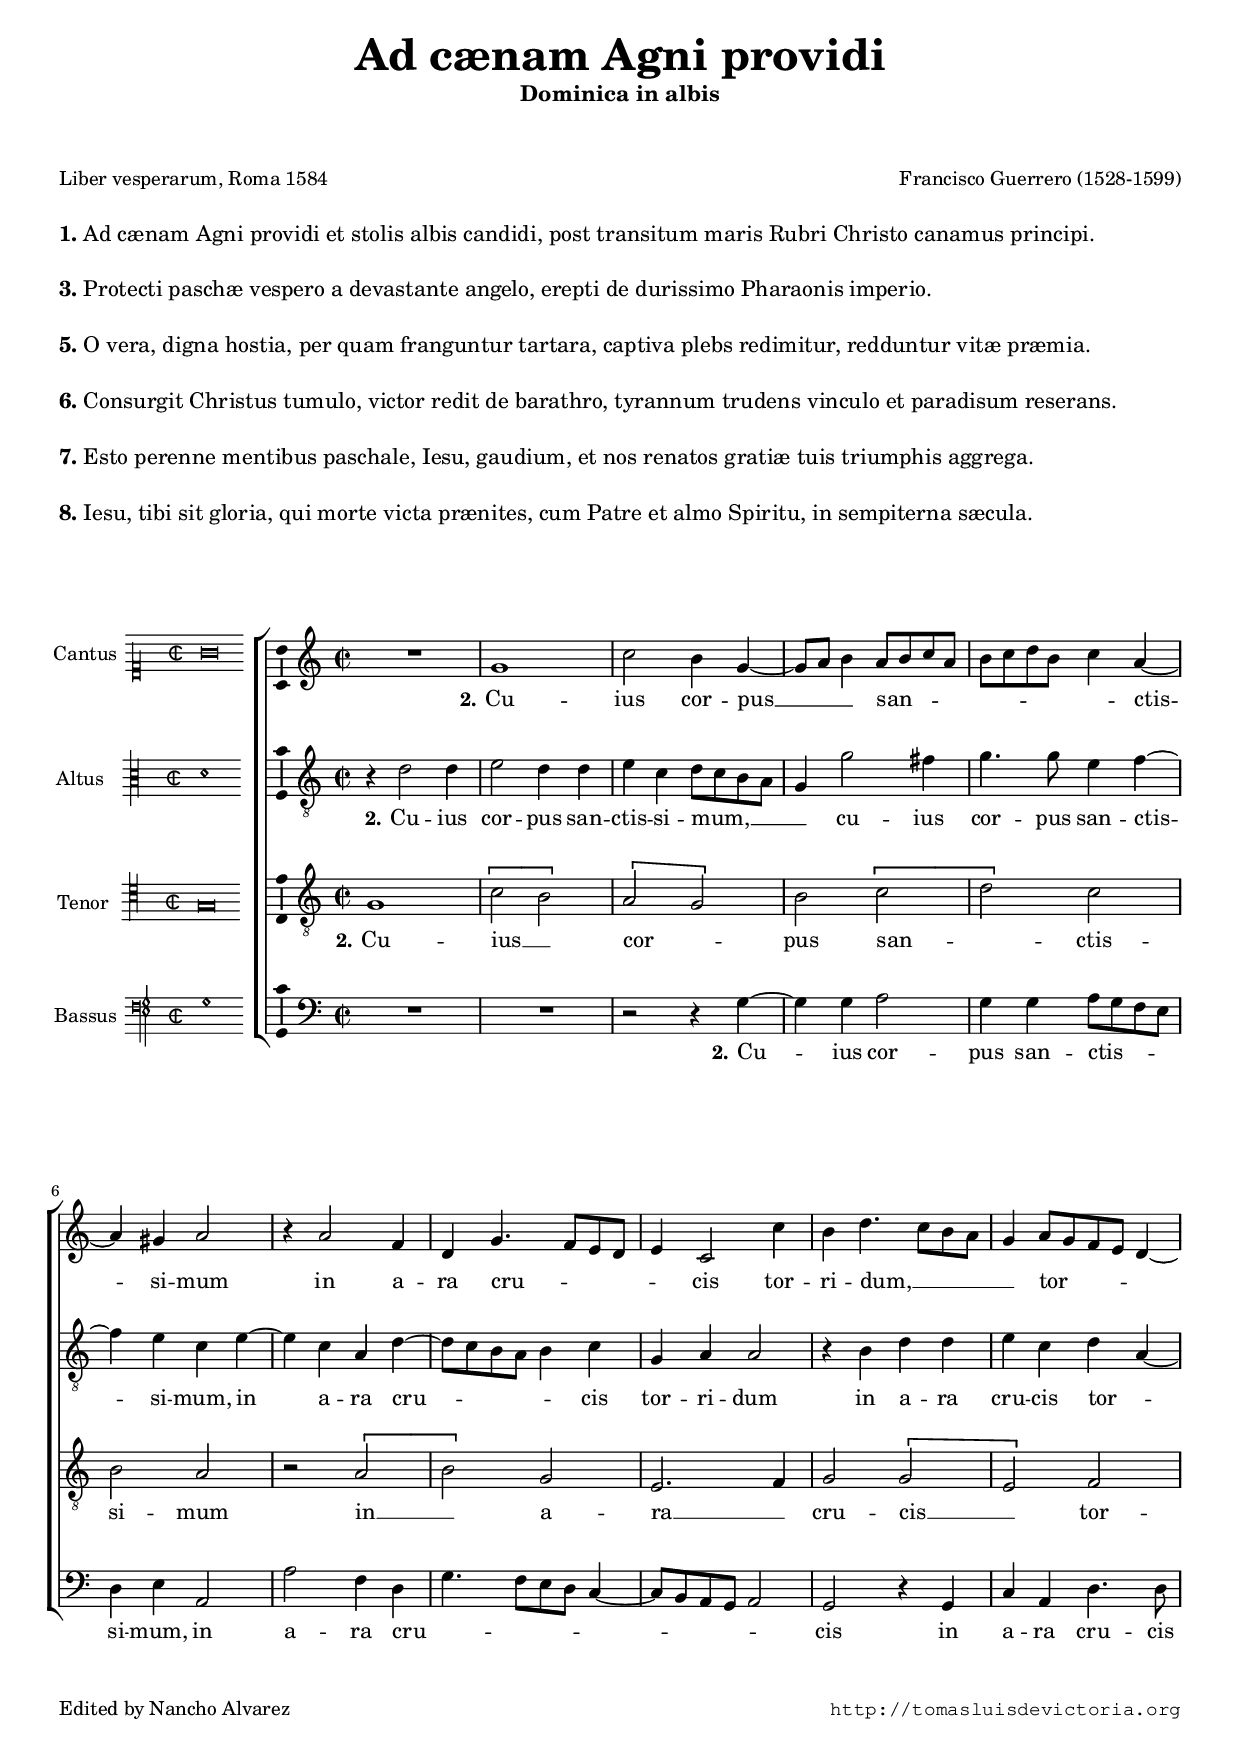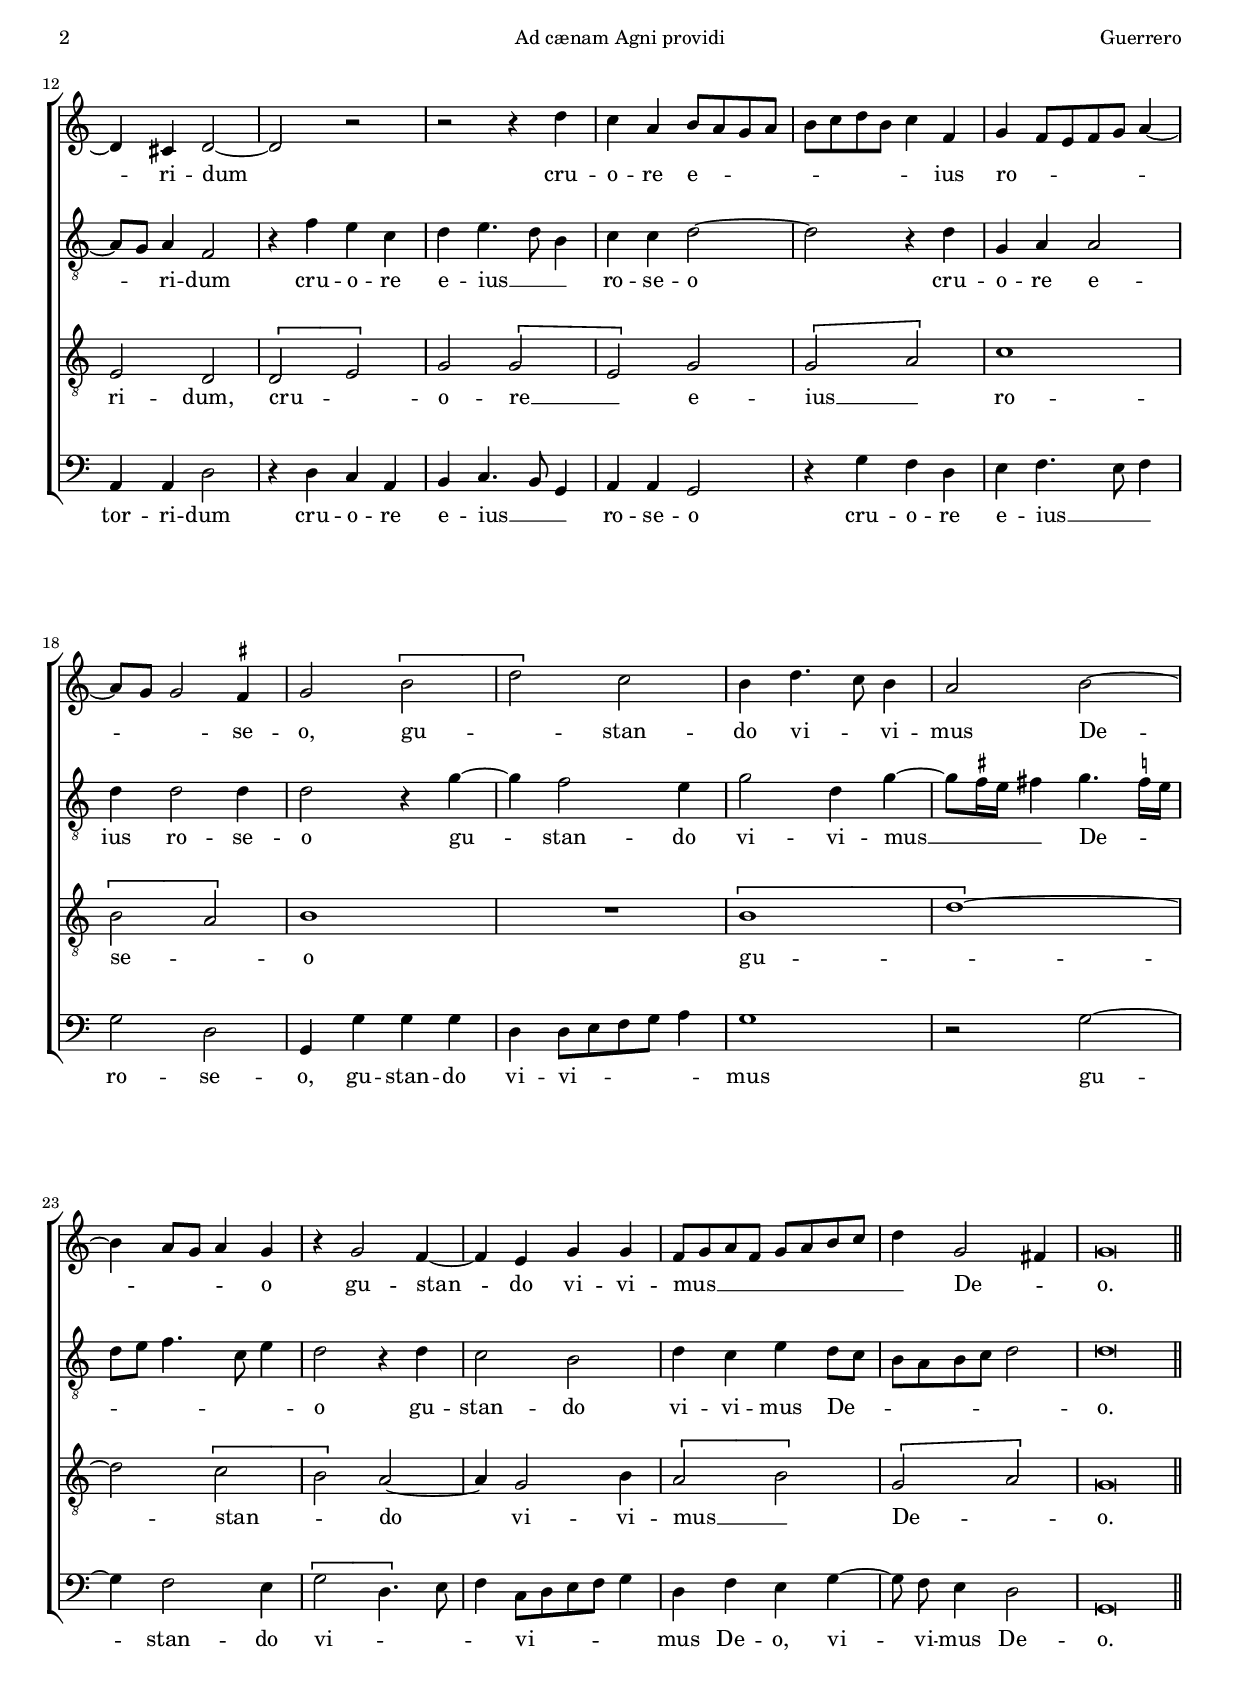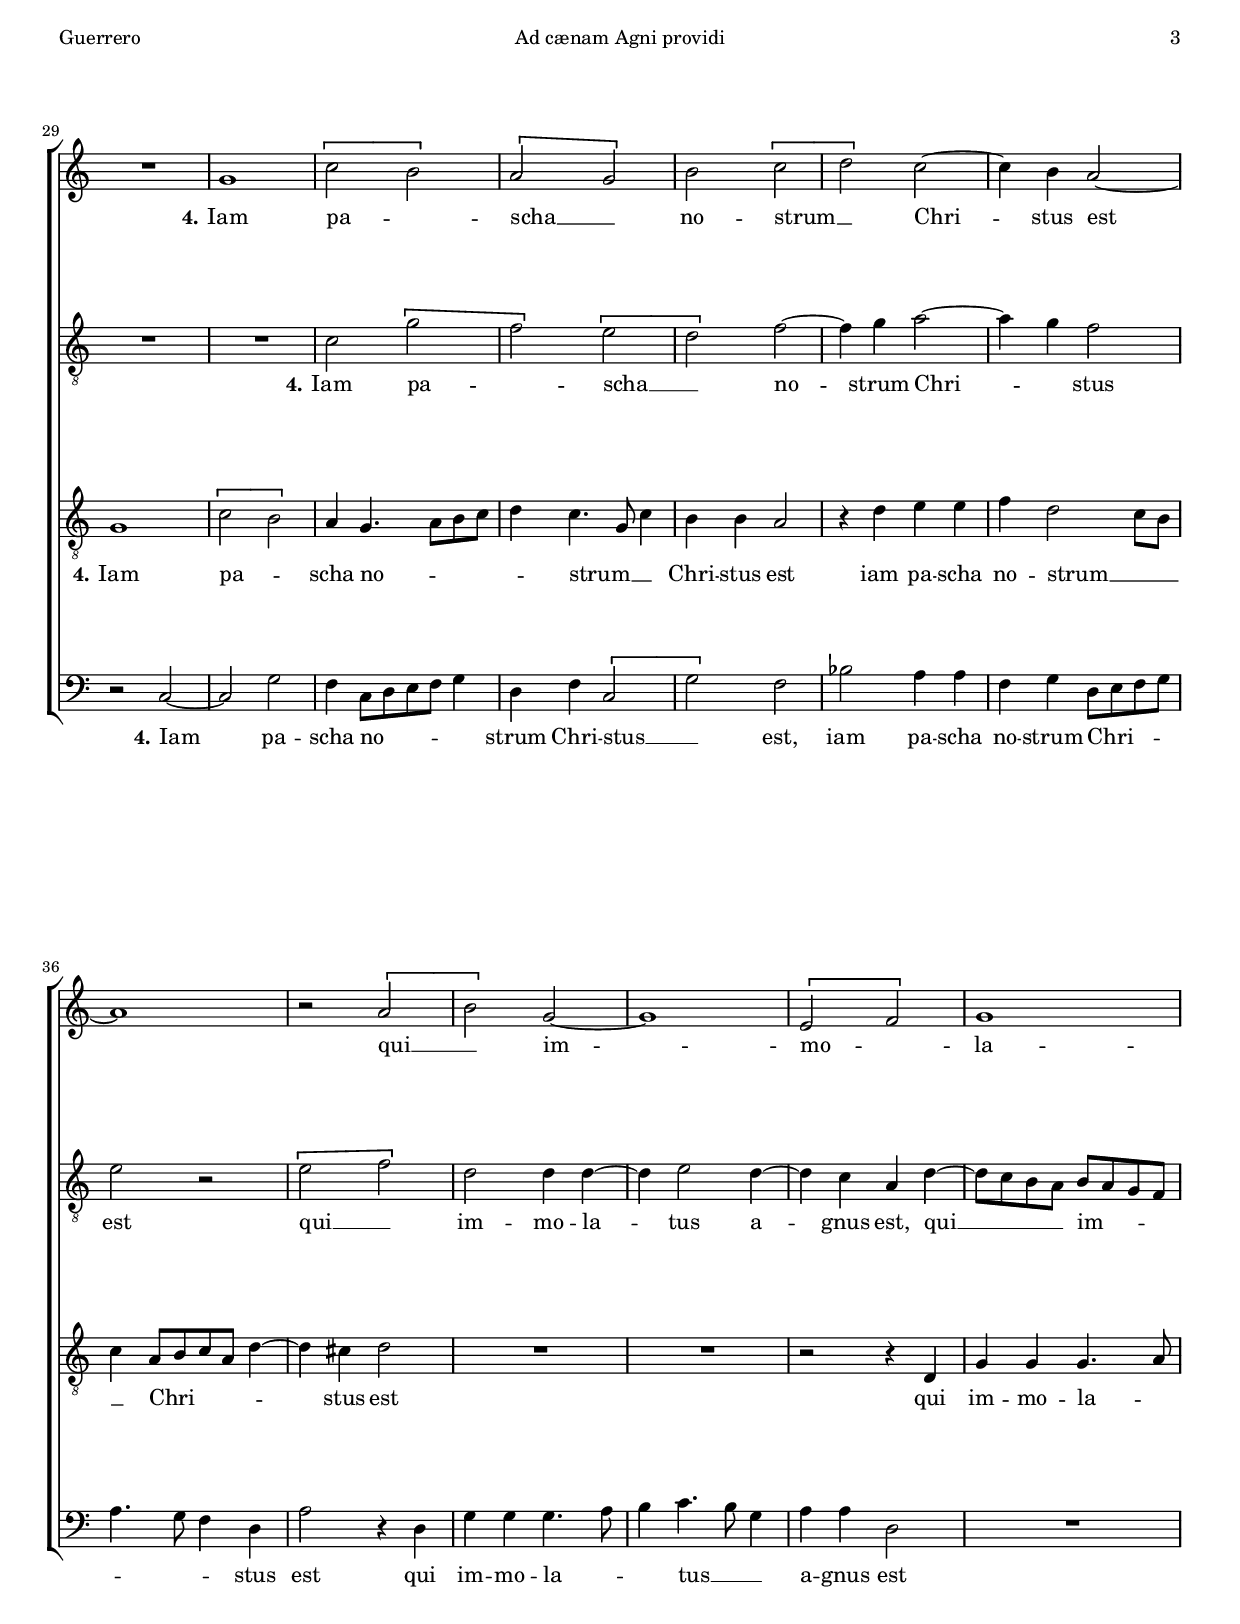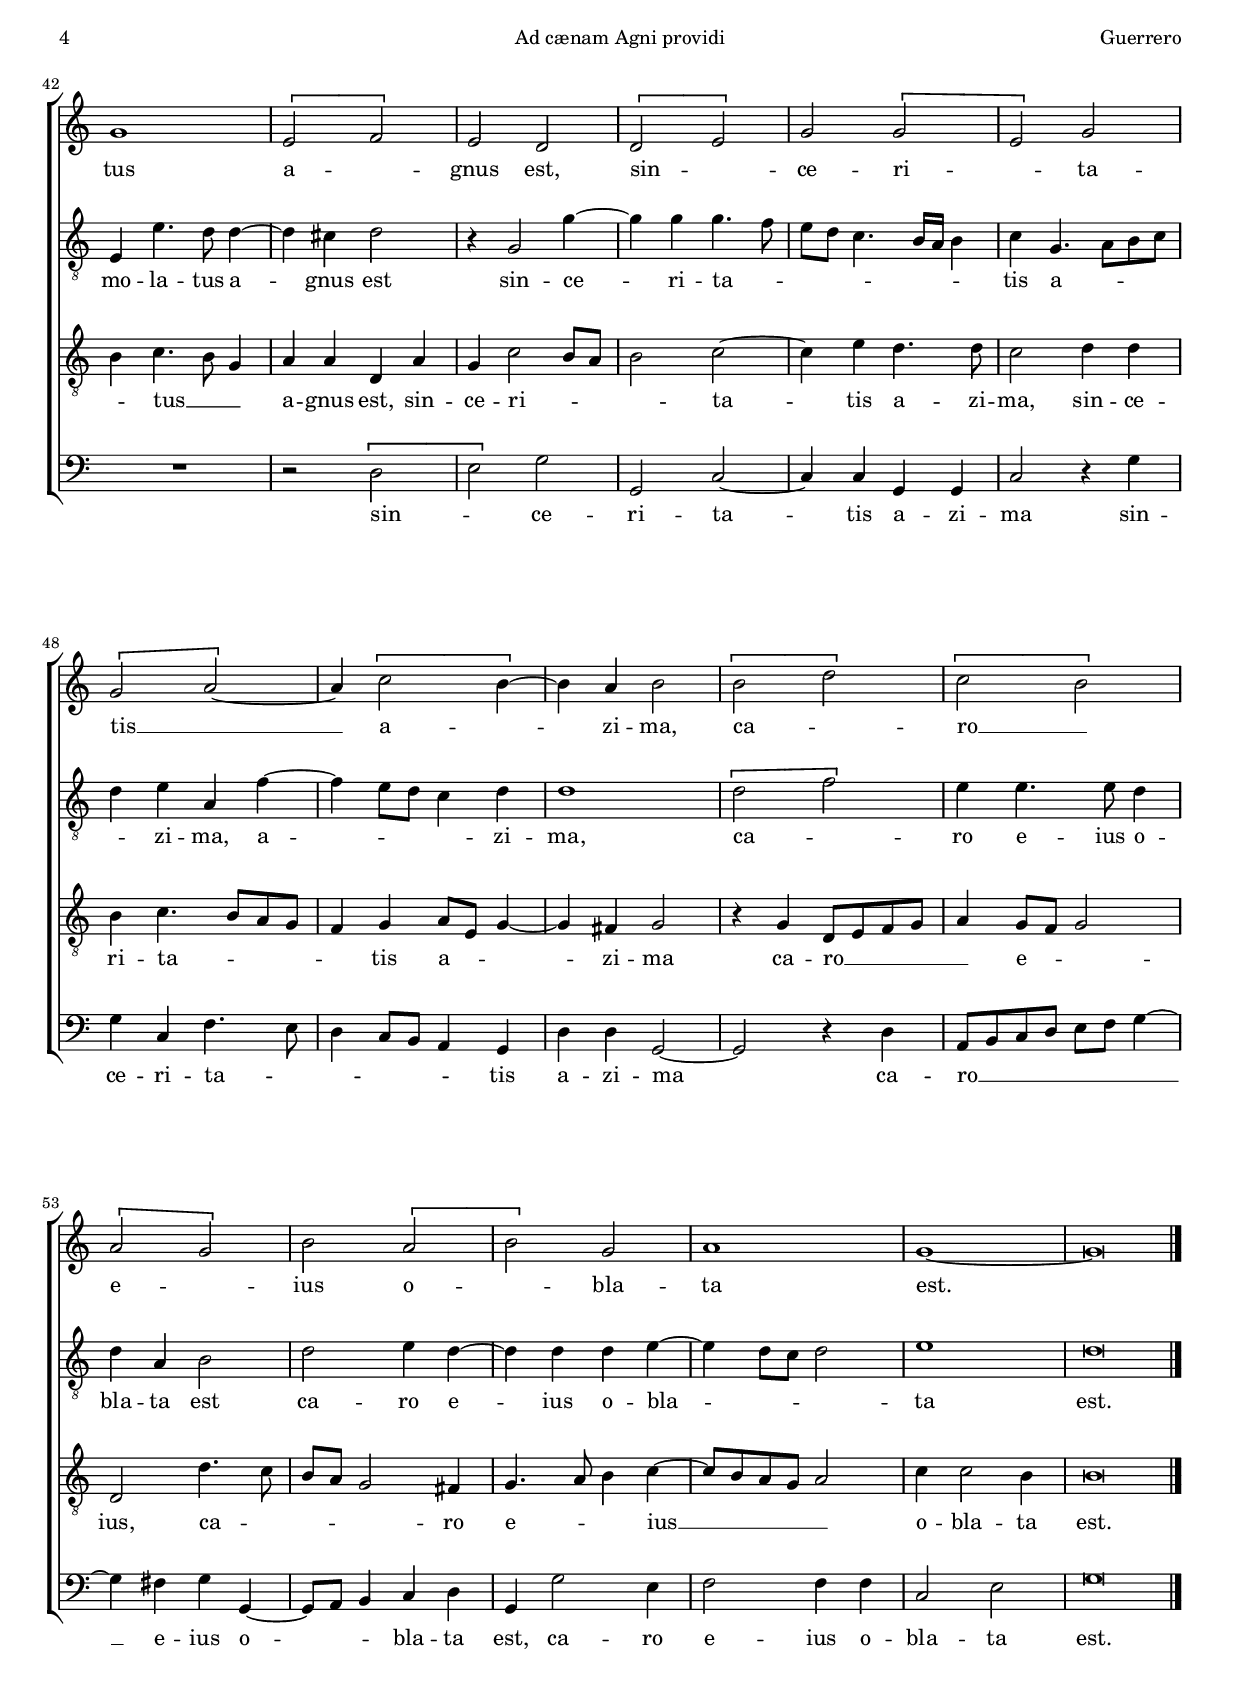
\version "2.18.0"

#(set-default-paper-size "a4")
#(set-global-staff-size 17.0)
#(ly:set-option 'point-and-click #f)
%mobile -s15.5 -i3.0

italicas=\override LyricText.font-shape = #'italic
rectas=\override LyricText.font-shape = #'upright
ss=\once \set suggestAccidentals = ##t
incipitwidth = 20

htitle="Ad cænam Agni providi"
hcomposer="Guerrero"

\header {
	title=\markup{\fontsize #3 "Ad cænam Agni providi"}
	subtitle="Dominica in albis"
	subsubtitle=\markup{\null \vspace #2 }
	composer="Francisco Guerrero (1528-1599)"
        pdfauthor=\composer
	poet=\markup{"Liber vesperarum, Roma 1584"}
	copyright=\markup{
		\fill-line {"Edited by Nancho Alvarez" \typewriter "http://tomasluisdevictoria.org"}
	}
%	tagline=""
}
%tablet \markup{\null \vspace #4 }
\markup{\null \vspace #1 }
\markup{\larger
\line{\bold "1." "Ad cænam Agni providi et stolis albis candidi, post transitum maris Rubri Christo canamus principi."}} 
\markup{\null \vspace #1 }
\markup{\larger
\line{\bold "3." "Protecti paschæ vespero a devastante angelo, erepti de durissimo Pharaonis imperio."}}
\markup{\null \vspace #1 }
\markup{\larger
\line{\bold "5." "O vera, digna hostia, per quam franguntur tartara, captiva plebs redimitur, redduntur vitæ præmia."}}
\markup{\null \vspace #1 }
\markup{\larger
\line{\bold "6." "Consurgit Christus tumulo, victor redit de barathro, tyrannum trudens vinculo et paradisum reserans."}}
\markup{\null \vspace #1 }
\markup{\larger
\line{\bold "7." "Esto perenne mentibus paschale, Iesu, gaudium, et nos renatos gratiæ tuis triumphis aggrega."}}
\markup{\null \vspace #1 }
\markup{\larger
\line{\bold "8." "Iesu, tibi sit gloria, qui morte victa prænites, cum Patre et almo Spiritu, in sempiterna sæcula."}}
\markup{\null \vspace #1 }
%faltan estrofas de polifonia? 

%tablet \pageBreak

global={\key c \major \time 2/2 \skip 1*28 \bar "||" \pageBreak
				\skip 1*30 \bar "|." }

cantus=\relative c''{
	R1
	g1
	c2 b4 g ~
	g8 a b4 a8 b c a
	b c d b c4 a ~
	a gis a2
	r4 a2 f4
	d g4. f8 e d
	e4 c2 c'4
	b d4. c8 b a
	g4 a8[ g f e] d4 ~
	d cis d2 ~
	d r
	r r4 d'
	c a b8 a g a
	b c d b c4 f,
	g f8[ e f g] a4 ~
	a8 g g2 \ss fis4
	g2 \[b
	d\] c
	b4 d4. c8 b4
	a2 b ~
	b4 a8 g a4 g
	r4 g2 f4 ~
	f e g g
	f8 g a f g a b c
	d4 g,2 fis4
	g\breve*1/2
	R1
	g1
	\[c2 b\]
	\[a2 g\]
	b \[c
	d\] c ~
	c4 b a2 ~
	a1
	r2 \[a
	b\] g ~
	g1
	\[e2 f\]
	g1 g
	\[e2 f\]
	e2 d
	\[d e\]
	g \[g
	e\] g
	\[g a ~ \]
	a4 \[c2 b4 ~ \]
	b4 a b2
	\[b2 d\]
	\[c2 b\]
	\[a g\]
	b \[a
	b\] g
	a1
	g ~
	g\breve*1/2
}

altus=\relative c'{
	r4 d2 d4
	e2 d4 d
	e c d8 c b a
	g4 g'2 fis4
	g4. g8 e4 f ~
	f e c e ~
	e c a d ~
	d8 c b a b4 c
	g a a2
	r4 b d d
	e c d a ~
	a8 g a4 f2
	r4 f'e c 
	d e4. d8 b4
	c4 c d2 ~
	d r4 d
	g, a a2
	d4 d2 d4
	d2 r4 g ~
	g f2 e4
	g2 d4 g ~
	g8 \ss fis16 e fis!4 g4. \ss f16 e
	d8 e f4. c8 e4
	d2 r4 d
	c2 b
	d4 c e d8 c 
	b a b c d2
	d\breve*1/2
	R1*2
	c2 \[g'2
	f\] \[e 
	d\] f ~
	f4 g a2 ~
	a4 g f2
	e2 r
	\[e f\]
	d d4 d ~
	d e2 d4 ~
	d c a d ~
	d8 c b a b a g f
	e4 e'4. d8 d4 ~
	d cis d2
	r4 g,2 g'4 ~
	g g g4. f8
	e8 d c4. b16 a b4
	c g4. a8 b c
	d4 e a, f'4 ~
	f e8 d c4 d
	d1
	\[d2 f\]
	e4 e4. e8 d4
	d a b2
	d e4 d ~
	d d d e ~
	e d8 c d2
	e1
	d\breve*1/2
}

tenor=\relative c'{
	g1
	\[c2 b\]
	\[a g\]
	b \[c
	d\] c
	b a
	r \[a
	b\] g
	e2. f4
	g2 \[g
	e\] f
	e d
	\[d e\]
	g \[g
	e\] g
	\[g a\]
	c1
	\[b2 a\]
	b1
	R1
	\[b1
	d ~ \]
	d2 \[c 
	b\] a ~
	a4 g2 b4
	\[a2 b\]
	\[g a\]
	g\breve*1/2
	g1
	\[c2 b\]
	a4 g4. a8 b c
	d4 c4. g8 c4
	b4 b a2
	r4 d e e
	f d2 c8 b
	c4 a8[ b c a] d4 ~
	d cis d2
	R1*2
	r2 r4 d,
	g g g4. a8
	b4 c4. b8 g4
	a a d, a'
	g c2 b8 a
	b2 c ~
	c4 e d4. d8
	c2 d4 d
	b c4. b8 a g
	f4 g a8 e g4 ~
	g fis g2
	r4 g d8 e f g
	a4 g8 f g2
	d2 d'4. c8 
	b a g2 fis4
	g4. a8 b4 c ~
	c8 b a g a2
	c4 c2 b4
	b\breve*1/2
}

bassus=\relative c'{
	R1*2
	r2 r4 g ~
	g4 g a2
	g4 g a8 g f e
	d4 e a,2
	a'2 f4 d
	g4. f8[ e d] c4 ~
	c8 b a g a2
	g r4 g
	c a d4. d8
	a4 a d2
	r4 d c a
	b c4. b8 g4
	a a g2
	r4 g' f d
	e f4. e8 f4
	g2 d
	g,4 g' g g
	d d8[ e f g] a4
	g1
	r2 g ~
	g4 f2 e4
	\[g2 d4.\] e8
	f4 c8[ d e f] g4
	d f e g ~
	g8 \noBeam f e4 d2
	g,\breve*1/2
	r2 c ~
	c g'
	f4 c8[ d e f] g4
	d4 f \[c2
	g'\] f
	bes a4 a
	f g d8 e f g
	a4. g8 f4 d
	a'2 r4 d,
	g g g4. a8
	b4 c4. b8 g4
	a a d,2
	R1*2
	r2 \[d
	e\] g
	g, c ~
	c4 c g g
	c2 r4 g'
	g c, f4. e8 
	d4 c8 b a4 g
	d' d g,2 ~
	g r4 d'
	a8 b c d e f g4 ~
	g fis g g, ~
	g8 a b4 c d
	g, g'2 e4
	f2 f4 f
	c2 e
	g\breve*1/2
}

textocantus=\lyricmode{
\set stanza = "2."
Cu -- ius cor -- pus __ _ _ san -- _ _ _ _ _ _ _ _ ctis -- si -- mum
in a -- ra cru -- _ _ _ _ cis tor -- ri -- dum, __ _ _ _ _ 
tor -- _ _ _ _ ri -- dum
cru -- o -- re e -- _ _ _ _ _ _ _ _ ius ro -- _ _ _ _ _ _ _ se -- o,
gu -- _ stan -- do vi -- _ vi -- mus De -- _ _ _ o
gu -- stan -- do vi -- vi -- mus __ _ _ _ _ _ _ _ _ De -- _ o.
\set stanza = "4."
Iam pa -- _ scha __ _ no -- strum __ _ Chri -- stus est
qui __ _ im -- mo -- _ la -- tus a -- _ gnus est,
sin -- _ ce -- ri -- _ ta -- tis __ _ a -- _ zi -- ma,
ca -- _ ro __ _ e -- _ ius o -- _ bla -- ta est.
}

textoaltus=\lyricmode{
\set stanza = "2."
Cu -- ius cor -- pus san -- ctis -- si -- mum, __ _ _ _ _
cu -- ius cor -- pus san -- ctis -- si -- mum,
in a -- ra cru -- _ _ _ _ cis tor -- ri -- dum
in a -- ra cru -- cis tor -- _ _ ri -- dum
cru -- o -- re e -- ius __ _ _ ro -- se -- o
cru -- o -- re e -- ius ro -- se -- o
gu -- stan -- do vi -- vi -- mus __ _ _ _ De -- _ _ _ _ _ _ _ o
gu -- stan -- do vi -- vi -- mus De -- _ _ _ _ _ _ o.
\set stanza = "4."
Iam pa -- _ scha __ _ no -- strum Chri -- _ stus est
qui __ _ im -- mo -- la -- tus a -- gnus est,
qui __ _ _ _ im -- _ _ _ mo -- la -- tus a -- gnus est
sin -- ce -- ri -- ta -- _ _ _ _ _ _ _ tis a -- _ _ _ _ zi -- ma,
a -- _ _ _ zi -- ma,
ca -- _ ro e -- ius o -- bla -- ta est
ca -- ro e -- ius o -- bla -- _ _ _ ta est.
}

textotenor=\lyricmode{
\set stanza = "2."
Cu -- ius __ _ cor -- _ pus san -- _ ctis -- si -- mum
in __ _ a -- ra __ _ cru -- cis __ _ tor -- ri -- dum,
cru -- _ o -- re __ _ e -- ius __ _ ro -- se -- _ o
gu -- _ stan -- _ do vi -- vi -- mus __ _ De -- _ o.
\set stanza = "4."
Iam pa -- _ scha no -- _ _ _ _ strum __ _ _ Chri -- stus est
iam pa -- scha no -- strum __ _ _ _ Chri -- _ _ _ _ stus est
qui im -- mo -- la -- _ _ tus __ _ _ a -- gnus est,
sin -- ce -- ri -- _ _ _ ta -- tis a -- zi -- ma,
sin -- ce -- ri -- ta -- _ _ _ _ tis a -- _ _ zi -- ma
ca -- ro __ _ _ _ _ e -- _ _ ius,
ca -- _ _ _ _ ro e -- _ _ ius __ _ _ _ _ o -- bla -- ta est.
}

textobassus=\lyricmode{
\set stanza = "2."
Cu -- ius cor -- pus san -- ctis -- _ _ _ si -- mum,
in a -- ra cru -- _ _ _ _ _ _ _ _ _ cis
in a -- ra cru -- cis tor -- ri -- dum
cru -- o -- re e -- ius __ _ _ ro -- se -- o
cru -- o -- re e -- ius __ _ _ ro -- se -- o,
gu -- stan -- do vi -- vi -- _ _ _ _ mus
gu -- stan -- do vi -- _ _ _ vi -- _ _ _ _ mus De -- o,
vi -- vi -- mus De -- o.
\set stanza = "4."
Iam pa -- scha no -- _ _ _ _ strum Chri -- stus __ _ est,
iam pa -- scha no -- strum Chri -- _ _ _ _ _ _ stus est
qui im -- mo -- la -- _ _ tus __ _ _ a -- gnus est
sin -- _ ce -- ri -- ta -- tis a -- zi -- ma
sin -- ce -- ri -- ta -- _ _ _ _ _ tis a -- zi -- ma
ca -- ro __ _ _ _ _ _ _ e -- ius o -- _ _ bla -- ta est,
ca -- ro e -- ius o -- bla -- ta est.
}

incipitcantus=\markup{
	\score{
		{ 
		\set Staff.instrumentName="Cantus "
		\override NoteHead.style = #'neomensural
		\override Rest.style = #'neomensural
		\override Staff.TimeSignature.style = #'neomensural
		\cadenzaOn 
		\clef "petrucci-c1"
		\key c \major
		\time 2/2
		g'\breve
		} 
	\layout {
		\context {\Voice
			\remove Ligature_bracket_engraver
			\consists Mensural_ligature_engraver
		}
		line-width=\incipitwidth
		indent = 0
	}
	}
}

incipitaltus=\markup{
	\score{
		{ 
		\set Staff.instrumentName="Altus   "
		\override NoteHead.style = #'neomensural
		\override Rest.style = #'neomensural
		\override Staff.TimeSignature.style = #'neomensural
		\cadenzaOn 
		\clef "petrucci-c3"
		\key c \major
		\time 2/2
		d'1
		} 
	\layout {
		\context {\Voice
			\remove Ligature_bracket_engraver
			\consists Mensural_ligature_engraver
		}
		line-width=\incipitwidth
		indent = 0
	}
	}
}

incipittenor=\markup{
	\score{
		{ 
		\set Staff.instrumentName="Tenor  "
		\override NoteHead.style = #'neomensural 
		\override Rest.style = #'neomensural
		\override Staff.TimeSignature.style = #'neomensural
		\cadenzaOn 
		\clef "petrucci-c4"
		\key c \major
		\time 2/2
		g\breve
		} 
	\layout {
		\context {\Voice
			\remove Ligature_bracket_engraver
			\consists Mensural_ligature_engraver
		}
		line-width=\incipitwidth
		indent=0
	}
	}
}

incipitbassus=\markup{
	\score{
		{ 
		\set Staff.instrumentName="Bassus "
		\override NoteHead.style = #'neomensural 
		\override Rest.style = #'neomensural
		\override Staff.TimeSignature.style = #'neomensural
		\cadenzaOn 
		\clef "petrucci-f4"
		\key c \major
		\time 2/2
		g1
		} 
	\layout {
		\context {\Voice
			\remove Ligature_bracket_engraver
			\consists Mensural_ligature_engraver
		}
		line-width=\incipitwidth
		indent=0
	}
	}
}



\score {\transpose c' c'{
\new ChoirStaff<<

	\new Staff <<\global
	\new Voice="v1" {
		\set Staff.instrumentName=\incipitcantus
		\clef "treble"
		\cantus }
	\new Lyrics \lyricsto "v1" {\textocantus }
	>>

	\new Staff <<\global
	\new Voice="v2" {
		\set Staff.instrumentName=\incipitaltus
		\clef "G_8"
		\altus }
	\new Lyrics \lyricsto "v2" {\textoaltus }
	>>
	
	\new Staff <<\global
	\new Voice="v3" {
		\set Staff.instrumentName=\incipittenor
		\clef "G_8"
		\tenor }
	\new Lyrics \lyricsto "v3" {\textotenor }
	>>

	\new Staff <<\global
	\new Voice="v4" {
		\set Staff.instrumentName=\incipitbassus
		\clef "bass"
		\bassus }
	\new Lyrics \lyricsto "v4" {\textobassus }
	>>
	
>>

	}%transpose

\layout{ 
	\context {\Lyrics 
		\override VerticalAxisGroup.staff-affinity = #UP
		\override VerticalAxisGroup.nonstaff-relatedstaff-spacing =
			#'((basic-distance . 0) (minimum-distance . 0) (padding . 1))
		\override LyricText.font-size = #1.2
		\override LyricHyphen.minimum-distance = #0.5
	}
	\context {\Score 
		tempoHideNote = ##t
		\override BarNumber.padding = #2 
	}
	\context {\Voice 
		%melismaBusyProperties = #'()
		%autoBeaming = ##f
	}
	\context {\Staff 
                %\RemoveEmptyStaves
                %\override VerticalAxisGroup.remove-first = ##t
		\override VerticalAxisGroup.staff-staff-spacing =
			#'((basic-distance . 11) (minimum-distance . 0) (padding . 1))
		\consists Ambitus_engraver 
		\override LigatureBracket.padding = #1
	}
}

%\midi { \mtempo }

}


\paper{
	evenHeaderMarkup=\markup  \fill-line { \fromproperty #'page:page-number-string \htitle \hcomposer }
	oddHeaderMarkup= \markup  \fill-line { \on-the-fly #not-first-page \hcomposer \on-the-fly #not-first-page \htitle \on-the-fly #not-first-page \fromproperty #'page:page-number-string }
	%system-count=20
	%page-count = 8
	ragged-last-bottom = ##f
	indent=3.5\cm
	system-system-spacing =
	#'((basic-distance . 20) (minimum-distance . 0) (padding . 5))
	top-system-spacing = % header
	#'((basic-distance . 9) (minimum-distance . 0) (padding . 0))
	last-bottom-spacing = % footer
	#'((basic-distance . 12) (minimum-distance . 0) (padding . 0))
	markup-system-spacing.padding = #1.5
}
